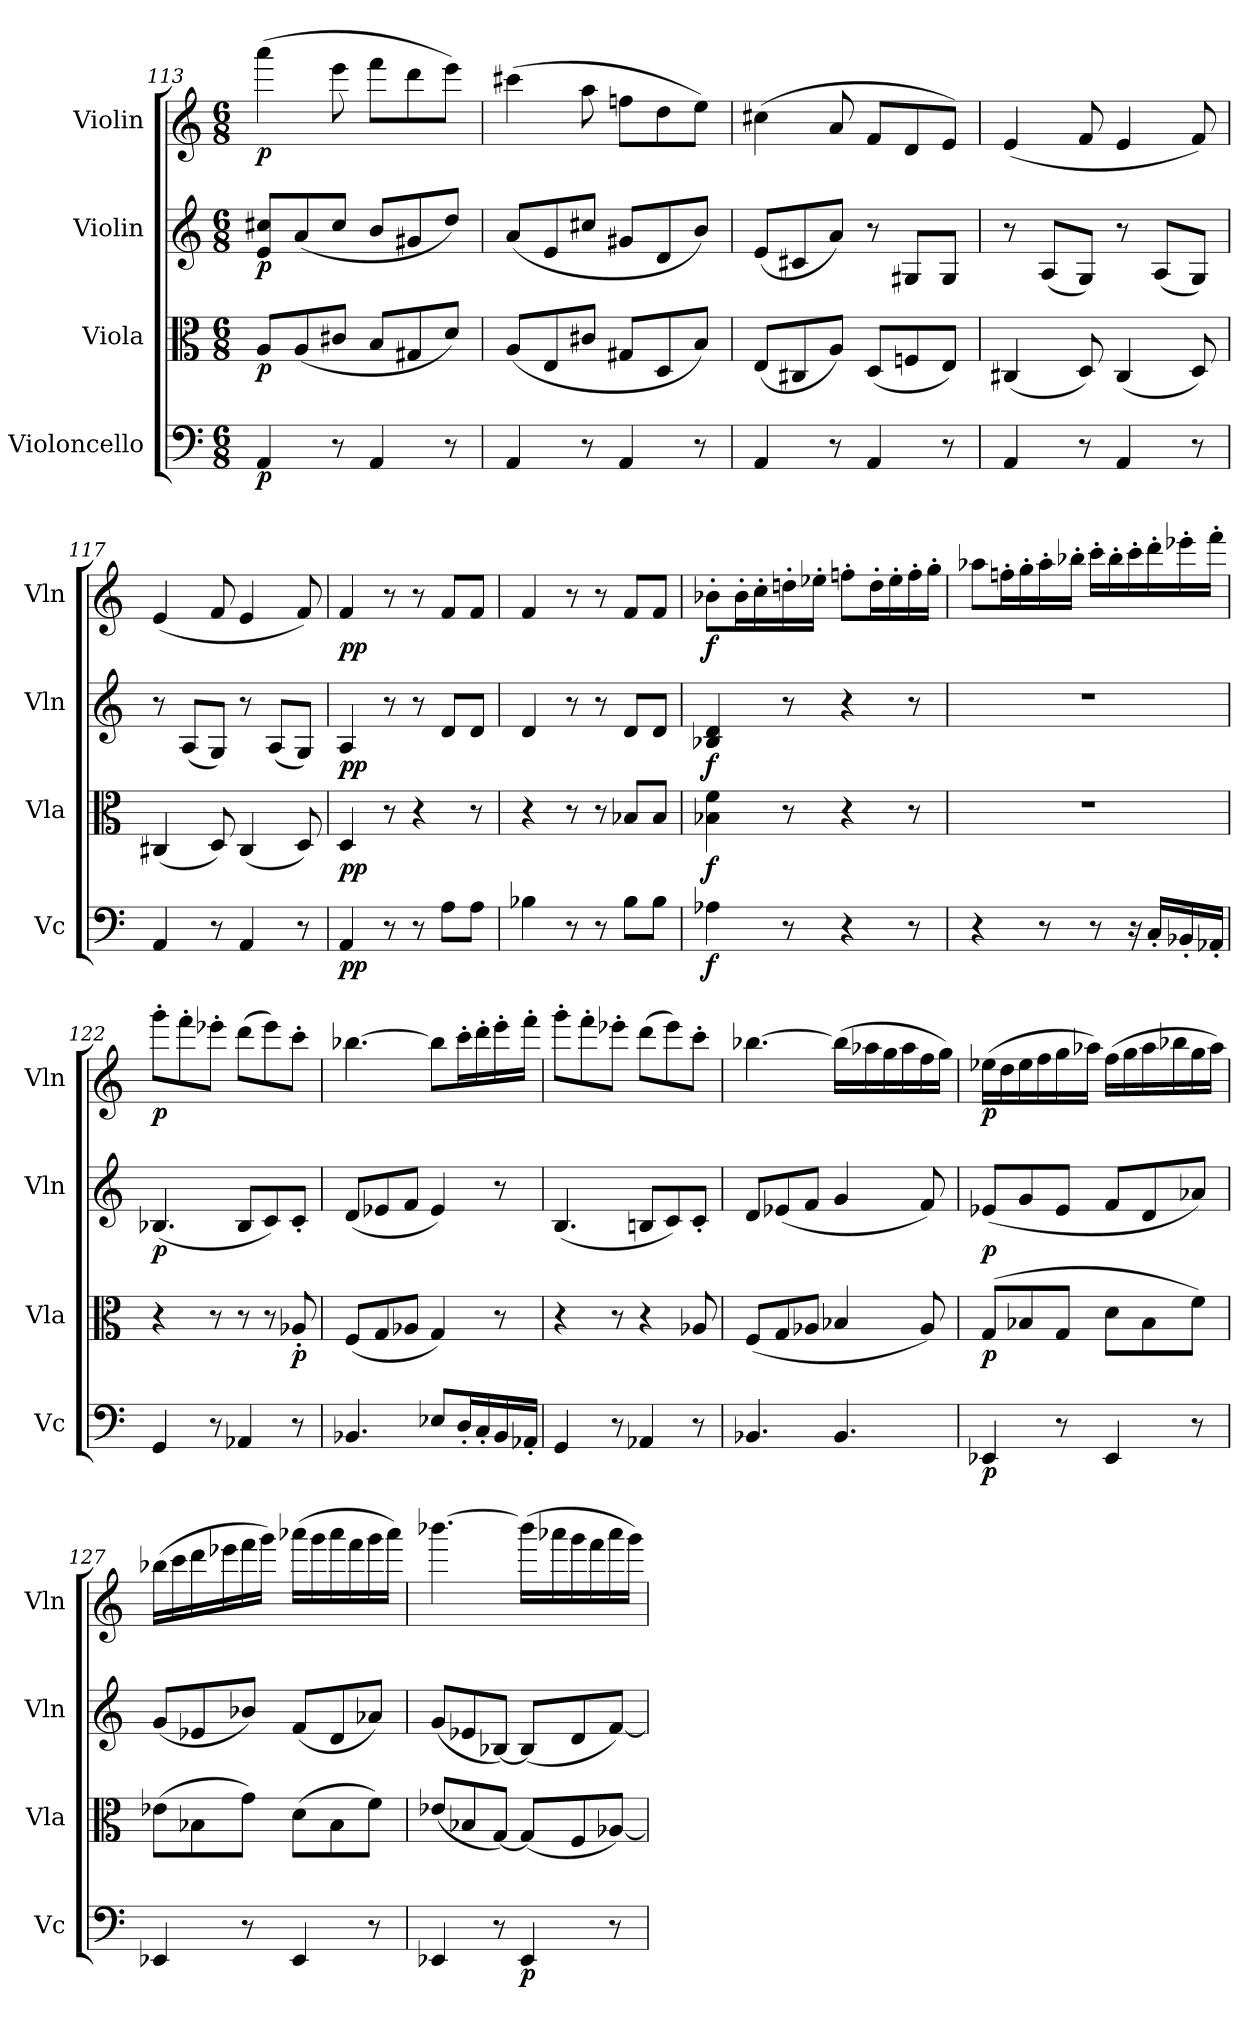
**kern	**dynam	**kern	**dynam	**kern	**dynam	**kern	**dynam
*part4	*part4	*part3	*part3	*part2	*part2	*part1	*part1
*staff4	*staff4	*staff3	*staff3	*staff2	*staff2	*staff1	*staff1
*I"Violoncello	*	*I"Viola	*	*I"Violin	*	*I"Violin	*
*I'Vc	*	*I'Vla	*	*I'Vln	*	*I'Vln	*
*clefF4	*	*clefC3	*	*clefG2	*	*clefG2	*
*k[]	*	*k[]	*	*k[]	*	*k[]	*
*M6/8	*	*M6/8	*	*M6/8	*	*M6/8	*
=113	=113	=113	=113	=113	=113	=113	=113
4AA/	p	8A/L	p	8e/ 8cc#X/L	p	(4aaa\	p
.	.	(8A/	.	(8a/	.	.	.
8r	.	8c#X/J	.	8cc#/J	.	8eee\	.
4AA/	.	8B/L	.	8b/L	.	8fff\L	.
.	.	8G#X/	.	8g#X/	.	8ddd\	.
8r	.	8d/J)	.	8dd/J)	.	8eee\J)	.
=114	=114	=114	=114	=114	=114	=114	=114
4AA/	.	(8A/L	.	(8a/L	.	(4ccc#X\	.
.	.	8E/	.	8e/	.	.	.
8r	.	8c#X/J	.	8cc#X/J	.	8aa\	.
4AA/	.	8G#X/L	.	8g#X/L	.	8ffn\L	.
.	.	8D/	.	8d/	.	8dd\	.
8r	.	8B/J)	.	8b/J)	.	8ee\J)	.
=115	=115	=115	=115	=115	=115	=115	=115
4AA/	.	(8E/L	.	(8e/L	.	(4cc#X\	.
.	.	8C#X/	.	8c#X/	.	.	.
8r	.	8A/J)	.	8a/J)	.	8a/	.
4AA/	.	(8D/L	.	8r	.	8f/L	.
.	.	8Fn/	.	8G#X/L	.	8d/	.
8r	.	8E/J)	.	8G#/J	.	8e/J)	.
=116	=116	=116	=116	=116	=116	=116	=116
4AA/	.	(4C#X/	.	8r	.	(4e/	.
.	.	.	.	(8A/L	.	.	.
8r	.	8D/)	.	8G/J)	.	8f/	.
4AA/	.	(4C#/	.	8r	.	4e/	.
.	.	.	.	(8A/L	.	.	.
8r	.	8D/)	.	8G/J)	.	8f/)	.
=117	=117	=117	=117	=117	=117	=117	=117
4AA/	.	(4C#X/	.	8r	.	(4e/	.
.	.	.	.	(8A/L	.	.	.
8r	.	8D/)	.	8G/J)	.	8f/	.
4AA/	.	(4C#/	.	8r	.	4e/	.
.	.	.	.	(8A/L	.	.	.
8r	.	8D/)	.	8G/J)	.	8f/)	.
=118	=118	=118	=118	=118	=118	=118	=118
4AA/	pp	4D/	pp	4A/	pp	4f/	pp
8r	.	8r	.	8r	.	8r	.
8r	.	4r	.	8r	.	8r	.
8A\L	.	.	.	8d/L	.	8f/L	.
8A\J	.	8r	.	8d/J	.	8f/J	.
=119	=119	=119	=119	=119	=119	=119	=119
4B-X\	.	4r	.	4d/	.	4f/	.
8r	.	8r	.	8r	.	8r	.
8r	.	8r	.	8r	.	8r	.
8B-\L	.	8B-X/L	.	8d/L	.	8f/L	.
8B-\J	.	8B-/J	.	8d/J	.	8f/J	.
=120	=120	=120	=120	=120	=120	=120	=120
4A-X\	f	4B-X\ 4f\	f	4B-X/ 4d/	f	8b-X'\L	f
.	.	.	.	.	.	16b-'\L	.
.	.	.	.	.	.	16cc'\	.
8r	.	8r	.	8r	.	16ddn'\	.
.	.	.	.	.	.	16ee-X'\JJ	.
4r	.	4r	.	4r	.	8ffn'\L	.
.	.	.	.	.	.	16dd'\L	.
.	.	.	.	.	.	16ee-'\	.
8r	.	8r	.	8r	.	16ff'\	.
.	.	.	.	.	.	16gg'\JJ	.
=121	=121	=121	=121	=121	=121	=121	=121
4r	.	2.r	.	2.r	.	8aa-X\L	.
.	.	.	.	.	.	16ffn'\L	.
.	.	.	.	.	.	16gg'\	.
8r	.	.	.	.	.	16aa-'\	.
.	.	.	.	.	.	16bb-X'\JJ	.
8r	.	.	.	.	.	16ccc'\LL	.
.	.	.	.	.	.	16bb-'\	.
16r	.	.	.	.	.	16ccc'\	.
16C'/LL	.	.	.	.	.	16ddd'\	.
16BB-X'/	.	.	.	.	.	16eee-X'\	.
16AA-X'/JJ	.	.	.	.	.	16fff'\JJ	.
=122	=122	=122	=122	=122	=122	=122	=122
4GG/	.	4r	.	(4.B-X/	p	8ggg'\L	p
.	.	.	.	.	.	8fff'\	.
8r	.	8r	.	.	.	8eee-X'\J	.
4AA-X/	.	8r	.	8B-/L	.	(8ddd\L	.
.	.	8r	.	8c/)	.	8eee-\)	.
8r	.	8A-X'/	p	8c'/J	.	8ccc'\J	.
=123	=123	=123	=123	=123	=123	=123	=123
4.BB-X/	.	(8F/L	.	(8d/L	.	[4.bb-X\	.
.	.	8G/	.	8e-X/	.	.	.
.	.	8A-X/J	.	8f/J	.	.	.
8E-X/L	.	4G/)	.	4e-/)	.	8bb-\L]	.
16D'/L	.	.	.	.	.	16ccc'\L	.
16C'/	.	.	.	.	.	16ddd'\	.
16BB-/	.	8r	.	8r	.	16eee'\	.
16AA-X'/JJ	.	.	.	.	.	16fff'\JJ	.
=124	=124	=124	=124	=124	=124	=124	=124
4GG/	.	4r	.	(4.B/	.	8ggg'\L	.
.	.	.	.	.	.	8fff'\	.
8r	.	8r	.	.	.	8eee-X'\J	.
4AA-X/	.	4r	.	8Bn/L	.	(8ddd\L	.
.	.	.	.	8c/)	.	8eee-\)	.
8r	.	8A-X/	.	8c'/J	.	8ccc'\J	.
=125	=125	=125	=125	=125	=125	=125	=125
4.BB-X/	.	(8F/L	.	8d/L	.	[4.bb-X\	.
.	.	8G/	.	(8e-X/	.	.	.
.	.	8A-X/J	.	8f/J	.	.	.
4.BB-/	.	4B-X/	.	4g/	.	(16bb-\LL]	.
.	.	.	.	.	.	16aa-X\	.
.	.	.	.	.	.	16gg\	.
.	.	.	.	.	.	16aa-\	.
.	.	8A-/)	.	8f/)	.	16ff\	.
.	.	.	.	.	.	16gg\JJ)	.
=126	=126	=126	=126	=126	=126	=126	=126
4EE-X/	p	(8G/L	p	(8e-X/L	p	(16ee-X\LL	p
.	.	.	.	.	.	16dd\	.
.	.	8B-X/	.	8g/	.	16ee-\	.
.	.	.	.	.	.	16ff\	.
8r	.	8G/J	.	8e-/J	.	16gg\	.
.	.	.	.	.	.	16aa-X\JJ)	.
4EE-/	.	8d\L	.	8f/L	.	(16ff\LL	.
.	.	.	.	.	.	16gg\	.
.	.	8B-\	.	8d/	.	16aa-\	.
.	.	.	.	.	.	16bb-X\	.
8r	.	8f\J)	.	8a-X/J)	.	16gg\	.
.	.	.	.	.	.	16aa-\JJ)	.
=127	=127	=127	=127	=127	=127	=127	=127
4EE-X/	.	(8e-X\L	.	(8g/L	.	(16bb-X\LL	.
.	.	.	.	.	.	16ccc\	.
.	.	8B-X\	.	8e-X/	.	16ddd\	.
.	.	.	.	.	.	16eee-X\	.
8r	.	8g\J)	.	8b-X/J)	.	16fff\	.
.	.	.	.	.	.	16ggg\JJ)	.
4EE-/	.	(8d\L	.	(8f/L	.	(16aaa-X\LL	.
.	.	.	.	.	.	16ggg\	.
.	.	8B-\	.	8d/	.	16aaa-\	.
.	.	.	.	.	.	16fff\	.
8r	.	8f\J)	.	8a-X/J)	.	16ggg\	.
.	.	.	.	.	.	16aaa-\JJ)	.
=128	=128	=128	=128	=128	=128	=128	=128
4EE-X/	.	(8e-X/L	.	(8g/L	.	[4.bbb-X\	.
.	.	8B-X/	.	8e-X/	.	.	.
8r	.	[8G/J)	.	[8B-X/J)	.	.	.
4EE-/	p	(8G/L]	.	(8B-/L]	.	(16bbb-\LL]	.
.	.	.	.	.	.	16aaa-X\	.
.	.	8F/	.	8d/	.	16ggg\	.
.	.	.	.	.	.	16fff\	.
8r	.	[8A-X/J)	.	[8f/J)	.	16aaa-\	.
.	.	.	.	.	.	16ggg\JJ)	.
=	=	=	=	=	=	=	=
*-	*-	*-	*-	*-	*-	*-	*-
